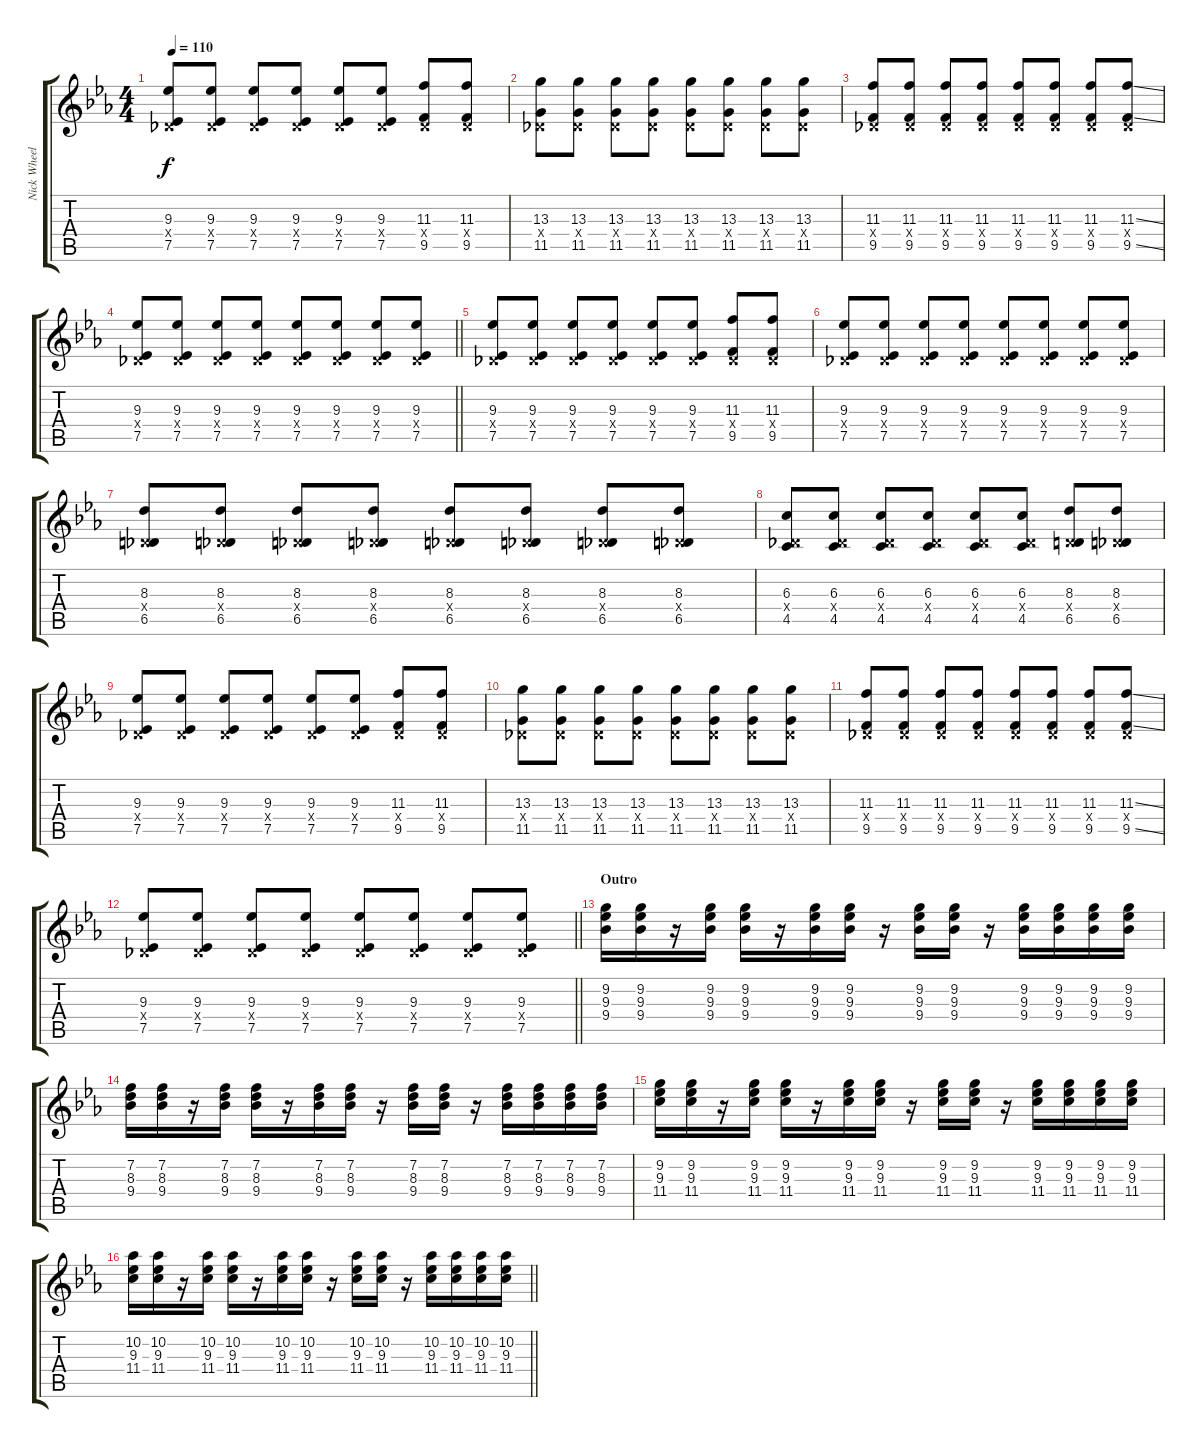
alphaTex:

\track ("Nick Wheeler (Lead Guitar)" "Nick Wheel") {instrument overdrivenguitar}
\staff {score tabs}
\tuning (Eb4 Bb3 Gb3 Db3 Ab2 Eb2) {hide}
\ts (4 4)
\tempo 110
\clef g2
\ks eb
(9.3 0.4{x} 7.5).8{dy f} (9.3 0.4{x} 7.5).8 (9.3 0.4{x} 7.5).8 (9.3 0.4{x} 7.5).8 (9.3 0.4{x} 7.5).8 (9.3 0.4{x} 7.5).8 (11.3 0.4{x} 9.5).8 (11.3 0.4{x} 9.5).8 |
(13.3 0.4{x} 11.5).8 (13.3 0.4{x} 11.5).8 (13.3 0.4{x} 11.5).8 (13.3 0.4{x} 11.5).8 (13.3 0.4{x} 11.5).8 (13.3 0.4{x} 11.5).8 (13.3 0.4{x} 11.5).8 (13.3 0.4{x} 11.5).8 |
(11.3 0.4{x} 9.5).8 (11.3 0.4{x} 9.5).8 (11.3 0.4{x} 9.5).8 (11.3 0.4{x} 9.5).8 (11.3 0.4{x} 9.5).8 (11.3 0.4{x} 9.5).8 (11.3 0.4{x} 9.5).8 (11.3{ss} 0.4{x} 9.5{ss}).8 |
\barLineRight lightlight
(9.3 0.4{x} 7.5).8 (9.3 0.4{x} 7.5).8 (9.3 0.4{x} 7.5).8 (9.3 0.4{x} 7.5).8 (9.3 0.4{x} 7.5).8 (9.3 0.4{x} 7.5).8 (9.3 0.4{x} 7.5).8 (9.3 0.4{x} 7.5).8 |
(9.3 0.4{x} 7.5).8 (9.3 0.4{x} 7.5).8 (9.3 0.4{x} 7.5).8 (9.3 0.4{x} 7.5).8 (9.3 0.4{x} 7.5).8 (9.3 0.4{x} 7.5).8 (11.3 0.4{x} 9.5).8 (11.3 0.4{x} 9.5).8 |
(9.3 0.4{x} 7.5).8 (9.3 0.4{x} 7.5).8 (9.3 0.4{x} 7.5).8 (9.3 0.4{x} 7.5).8 (9.3 0.4{x} 7.5).8 (9.3 0.4{x} 7.5).8 (9.3 0.4{x} 7.5).8 (9.3 0.4{x} 7.5).8 |
(8.3 0.4{x} 6.5).8 (8.3 0.4{x} 6.5).8 (8.3 0.4{x} 6.5).8 (8.3 0.4{x} 6.5).8 (8.3 0.4{x} 6.5).8 (8.3 0.4{x} 6.5).8 (8.3 0.4{x} 6.5).8 (8.3 0.4{x} 6.5).8 |
(6.3 0.4{x} 4.5).8 (6.3 0.4{x} 4.5).8 (6.3 0.4{x} 4.5).8 (6.3 0.4{x} 4.5).8 (6.3 0.4{x} 4.5).8 (6.3 0.4{x} 4.5).8 (8.3 0.4{x} 6.5).8 (8.3 0.4{x} 6.5).8 |
(9.3 0.4{x} 7.5).8 (9.3 0.4{x} 7.5).8 (9.3 0.4{x} 7.5).8 (9.3 0.4{x} 7.5).8 (9.3 0.4{x} 7.5).8 (9.3 0.4{x} 7.5).8 (11.3 0.4{x} 9.5).8 (11.3 0.4{x} 9.5).8 |
(13.3 0.4{x} 11.5).8 (13.3 0.4{x} 11.5).8 (13.3 0.4{x} 11.5).8 (13.3 0.4{x} 11.5).8 (13.3 0.4{x} 11.5).8 (13.3 0.4{x} 11.5).8 (13.3 0.4{x} 11.5).8 (13.3 0.4{x} 11.5).8 |
(11.3 0.4{x} 9.5).8 (11.3 0.4{x} 9.5).8 (11.3 0.4{x} 9.5).8 (11.3 0.4{x} 9.5).8 (11.3 0.4{x} 9.5).8 (11.3 0.4{x} 9.5).8 (11.3 0.4{x} 9.5).8 (11.3{ss} 0.4{x} 9.5{ss}).8 |
\barLineRight lightlight
(9.3 0.4{x} 7.5).8 (9.3 0.4{x} 7.5).8 (9.3 0.4{x} 7.5).8 (9.3 0.4{x} 7.5).8 (9.3 0.4{x} 7.5).8 (9.3 0.4{x} 7.5).8 (9.3 0.4{x} 7.5).8 (9.3 0.4{x} 7.5).8 |
\section ("" "Outro")
(9.2 9.3 9.4).16 (9.2 9.3 9.4).16 r.16 (9.2 9.3 9.4).16 (9.2 9.3 9.4).16 r.16 (9.2 9.3 9.4).16 (9.2 9.3 9.4).16 r.16 (9.2 9.3 9.4).16 (9.2 9.3 9.4).16 r.16 (9.2 9.3 9.4).16 (9.2 9.3 9.4).16 (9.2 9.3 9.4).16 (9.2 9.3 9.4).16 |
(7.2 8.3 9.4).16 (7.2 8.3 9.4).16 r.16 (7.2 8.3 9.4).16 (7.2 8.3 9.4).16 r.16 (7.2 8.3 9.4).16 (7.2 8.3 9.4).16 r.16 (7.2 8.3 9.4).16 (7.2 8.3 9.4).16 r.16 (7.2 8.3 9.4).16 (7.2 8.3 9.4).16 (7.2 8.3 9.4).16 (7.2 8.3 9.4).16 |
(9.2 9.3 11.4).16 (9.2 9.3 11.4).16 r.16 (9.2 9.3 11.4).16 (9.2 9.3 11.4).16 r.16 (9.2 9.3 11.4).16 (9.2 9.3 11.4).16 r.16 (9.2 9.3 11.4).16 (9.2 9.3 11.4).16 r.16 (9.2 9.3 11.4).16 (9.2 9.3 11.4).16 (9.2 9.3 11.4).16 (9.2 9.3 11.4).16 |
\barLineRight lightlight
(10.2 9.3 11.4).16 (10.2 9.3 11.4).16 r.16 (10.2 9.3 11.4).16 (10.2 9.3 11.4).16 r.16 (10.2 9.3 11.4).16 (10.2 9.3 11.4).16 r.16 (10.2 9.3 11.4).16 (10.2 9.3 11.4).16 r.16 (10.2 9.3 11.4).16 (10.2 9.3 11.4).16 (10.2 9.3 11.4).16 (10.2 9.3 11.4).16
